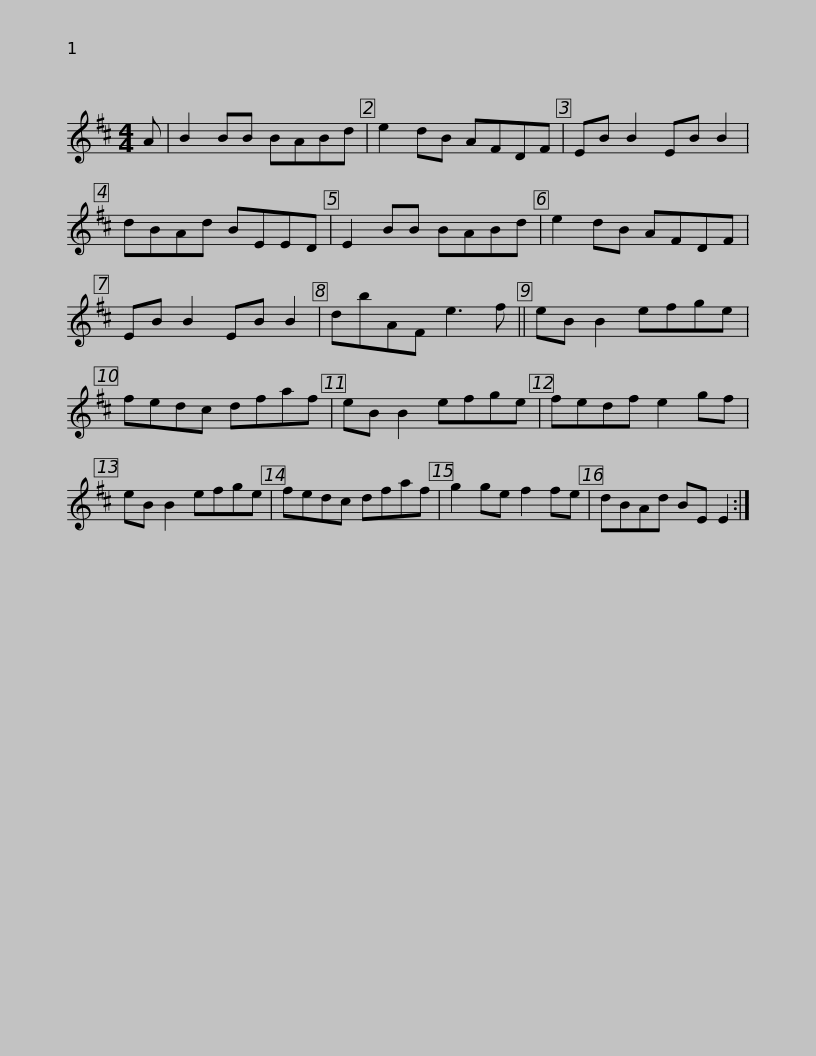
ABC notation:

X:1
L:1/8
M:4/4
I:linebreak $
K:D
V:1 treble
V:1
 A | B2 BB BABd | e2 dB AFDF | EB B2 EB B2 | dBAd BEED | %5
 E2 BB BABd | e2 dB AFDF |$ EB B2 EB B2 | dbAF e3 f || eB B2 efge | %10
 fedc dfaf | eB B2 efge | fedf e2 gf |$ eB B2 efge | fedc dfaf | %15
 g2 ge f2 fe | dBAd BE E2 :| %17
